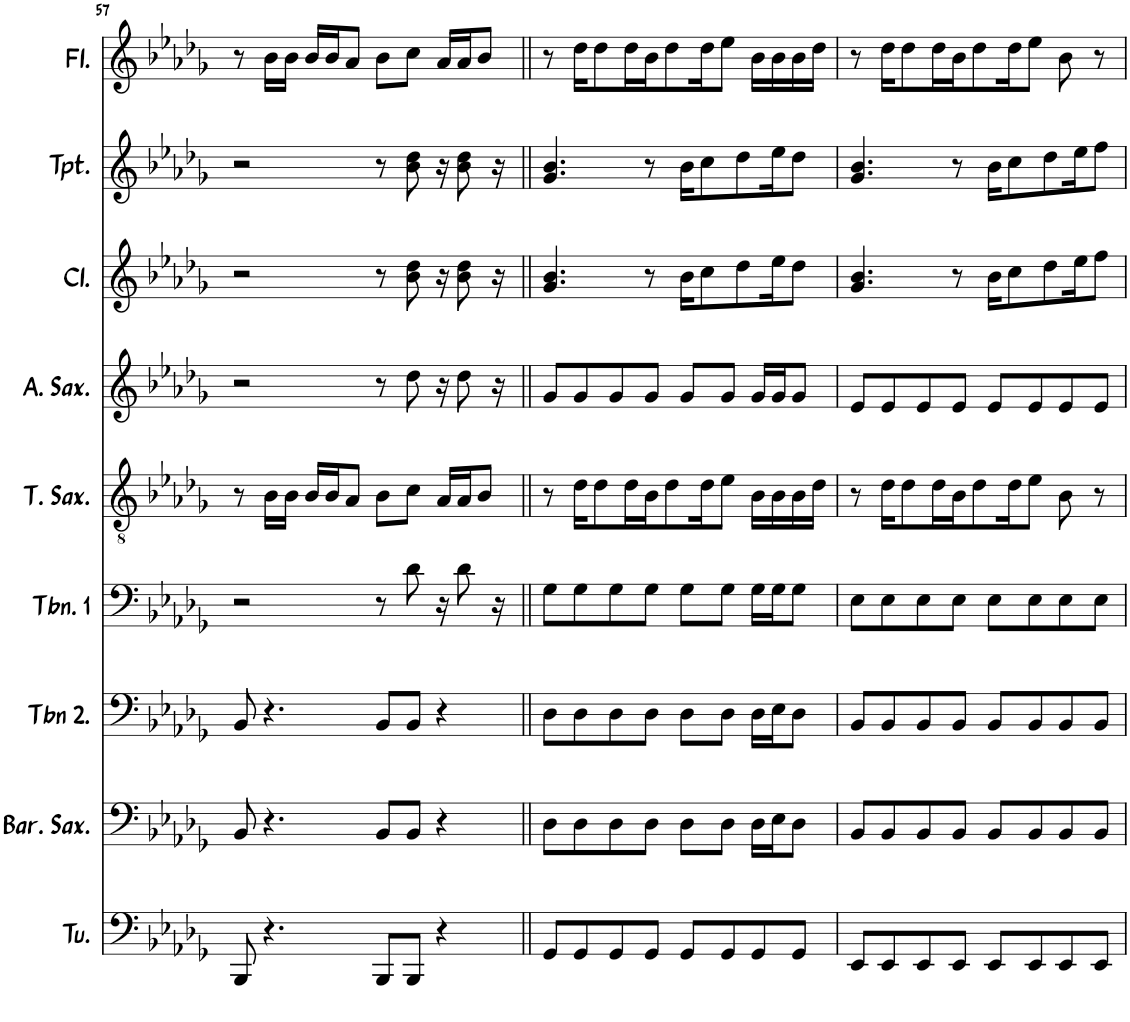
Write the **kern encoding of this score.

**kern	**kern	**kern	**kern	**kern	**kern	**kern	**kern	**kern
*part9	*part8	*part7	*part6	*part5	*part4	*part3	*part2	*part1
*staff9	*staff8	*staff7	*staff6	*staff5	*staff4	*staff3	*staff2	*staff1
*I"Tuba	*I"Baritone Saxophone	*I"Trombone 2	*I"Trombone 1	*I"Tenor Saxophone	*I"Alto Saxophone	*I"Clarinet	*I"Trumpet	*I"Flute
*I'Tu.	*I'Bar. Sax.	*I'Tbn 2.	*I'Tbn. 1	*I'T. Sax.	*I'A. Sax.	*I'Cl.	*I'Tpt.	*I'Fl.
!!LO:PB:g=z
*clefF4	*clefF4	*clefF4	*clefF4	*clefGv2	*clefG2	*clefG2	*clefG2	*clefG2
*	*ITrd12c21	*	*	*ITrd8c14	*ITrd5c9	*ITrd1c2	*ITrd1c2	*
*k[b-e-a-d-g-]	*k[b-e-a-d-g-]	*k[b-e-a-d-g-]	*k[b-e-a-d-g-]	*k[b-e-a-d-g-]	*k[b-e-a-d-g-]	*k[b-e-a-d-g-]	*k[b-e-a-d-g-]	*k[b-e-a-d-g-]
*M4/4	*M4/4	*M4/4	*M4/4	*M4/4	*M4/4	*M4/4	*M4/4	*M4/4
=57	=57	=57	=57	=57	=57	=57	=57	=57
8BBB-/	8BB-/	8BB-/	2r	8r	2r	2r	2r	8r
4.r	4.r	4.r	.	16B-\LL	.	.	.	16b-\LL
.	.	.	.	16B-\JJ	.	.	.	16b-\JJ
.	.	.	.	16B-/LL	.	.	.	16b-/LL
.	.	.	.	16B-/J	.	.	.	16b-/J
.	.	.	.	8A-/J	.	.	.	8a-/J
8BBB-/L	8BB-/L	8BB-/L	8r	8B-\L	8r	8r	8r	8b-\L
8BBB-/J	8BB-/J	8BB-/J	8d-\	8c\J	8dd-\	8b-\ 8dd-\	8b-\ 8dd-\	8cc\J
4r	4r	4r	16r	16A-/LL	16r	16r	16r	16a-/LL
.	.	.	8d-\	16A-/J	8dd-\	8b-\ 8dd-\	8b-\ 8dd-\	16a-/J
.	.	.	.	8B-/J	.	.	.	8b-/J
.	.	.	16r	.	16r	16r	16r	.
=58||	=58||	=58||	=58||	=58||	=58||	=58||	=58||	=58||
8GG-/L	8D-\L	8D-\L	8G-\L	8r	8g-/L	4.g-/ 4.b-/	4.g-/ 4.b-/	8r
8GG-/	8D-\	8D-\	8G-\	16d-\KL	8g-/	.	.	16dd-\KL
.	.	.	.	8d-\	.	.	.	8dd-\
8GG-/	8D-\	8D-\	8G-\	.	8g-/	.	.	.
.	.	.	.	16d-\L	.	.	.	16dd-\L
8GG-/J	8D-\J	8D-\J	8G-\J	16B-\J	8g-/J	8r	8r	16b-\J
.	.	.	.	8d-\	.	.	.	8dd-\
8GG-/L	8D-\L	8D-\L	8G-\L	.	8g-/L	16b-\KL	16b-\KL	.
.	.	.	.	16d-\K	.	8cc\	8cc\	16dd-\K
8GG-/	8D-\J	8D-\J	8G-\J	8e-\J	8g-/J	.	.	8ee-\J
.	.	.	.	.	.	8dd-\	8dd-\	.
8GG-/	16D-\LL	16D-\LL	16G-\LL	16B-\LL	16g-/LL	.	.	16b-\LL
.	16E-\J	16E-\J	16G-\J	16B-\	16g-/J	16ee-\K	16ee-\K	16b-\
8GG-/J	8D-\J	8D-\J	8G-\J	16B-\	8g-/J	8dd-\J	8dd-\J	16b-\
.	.	.	.	16d-\JJ	.	.	.	16dd-\JJ
=59	=59	=59	=59	=59	=59	=59	=59	=59
8EE-/L	8BB-/L	8BB-/L	8E-\L	8r	8e-/L	4.g-/ 4.b-/	4.g-/ 4.b-/	8r
8EE-/	8BB-/	8BB-/	8E-\	16d-\KL	8e-/	.	.	16dd-\KL
.	.	.	.	8d-\	.	.	.	8dd-\
8EE-/	8BB-/	8BB-/	8E-\	.	8e-/	.	.	.
.	.	.	.	16d-\L	.	.	.	16dd-\L
8EE-/J	8BB-/J	8BB-/J	8E-\J	16B-\J	8e-/J	8r	8r	16b-\J
.	.	.	.	8d-\	.	.	.	8dd-\
8EE-/L	8BB-/L	8BB-/L	8E-\L	.	8e-/L	16b-\KL	16b-\KL	.
.	.	.	.	16d-\K	.	8cc\	8cc\	16dd-\K
8EE-/	8BB-/	8BB-/	8E-\	8e-\J	8e-/	.	.	8ee-\J
.	.	.	.	.	.	8dd-\	8dd-\	.
8EE-/	8BB-/	8BB-/	8E-\	8B-\	8e-/	.	.	8b-\
.	.	.	.	.	.	16ee-\K	16ee-\K	.
8EE-/J	8BB-/J	8BB-/J	8E-\J	8r	8e-/J	8ff\J	8ff\J	8r
=	=	=	=	=	=	=	=	=
*-	*-	*-	*-	*-	*-	*-	*-	*-
